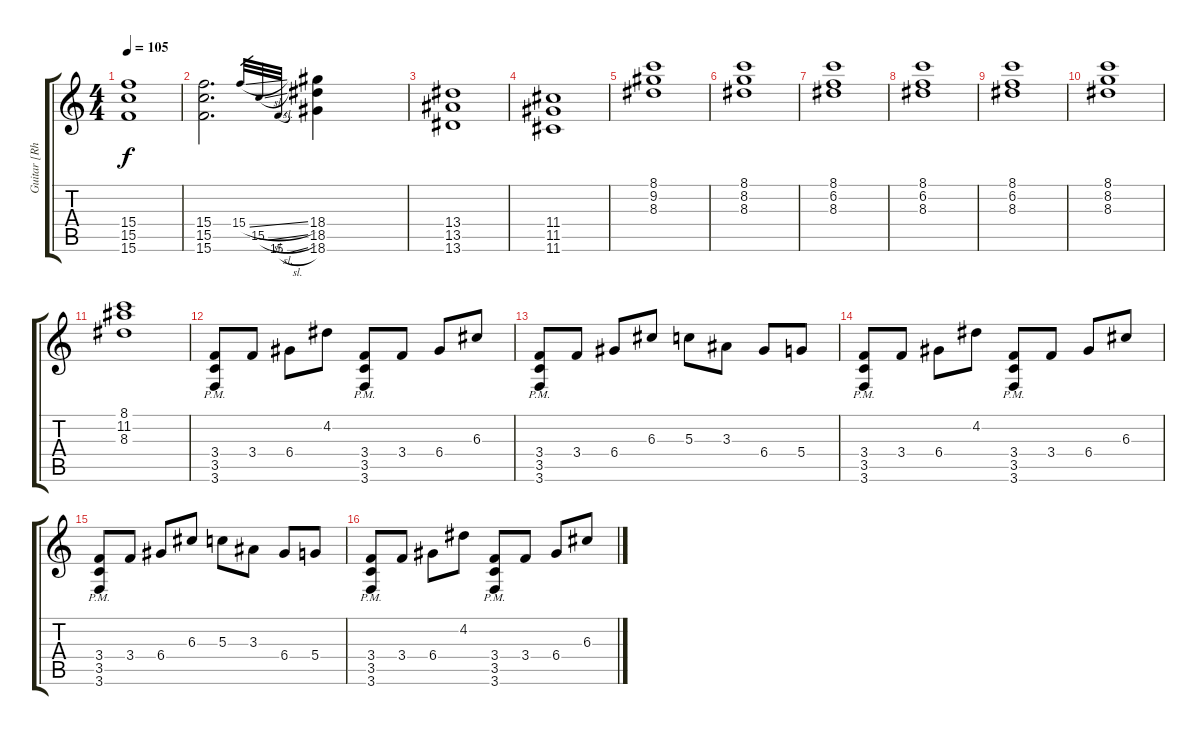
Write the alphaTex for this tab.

\track ("Guitar [Rhythm]" "Guitar [Rh") {instrument electricguitarclean}
\staff {score tabs}
\tuning (E4 B3 G3 D3 A2 D2) {hide}
\ts (4 4)
\tempo 105
\clef g2
\ks c
(15.4 15.5 15.6).1{dy f} |
(15.4 15.5 15.6).2{d} 15.4{sl}.32{gr} 15.5{sl}.32{gr} 15.6{sl}.32{gr} (18.4 18.5 18.6).4 |
(13.4 13.5 13.6).1 |
(11.4 11.5 11.6).1 |
(8.1 9.2 8.3).1 |
(8.1 8.2 8.3).1 |
(8.1 6.2 8.3).1 |
(8.1 6.2 8.3).1 |
(8.1 6.2 8.3).1 |
(8.1 8.2 8.3).1 |
(8.1 11.2 8.3).1 |
(3.4{pm} 3.5{pm} 3.6{pm}).8 3.4.8 6.4.8 4.2.8 (3.4{pm} 3.5{pm} 3.6{pm}).8 3.4.8 6.4.8 6.3.8 |
(3.4{pm} 3.5{pm} 3.6{pm}).8 3.4.8 6.4.8 6.3.8 5.3.8 3.3.8 6.4.8 5.4.8 |
(3.4{pm} 3.5{pm} 3.6{pm}).8 3.4.8 6.4.8 4.2.8 (3.4{pm} 3.5{pm} 3.6{pm}).8 3.4.8 6.4.8 6.3.8 |
(3.4{pm} 3.5{pm} 3.6{pm}).8 3.4.8 6.4.8 6.3.8 5.3.8 3.3.8 6.4.8 5.4.8 |
(3.4{pm} 3.5{pm} 3.6{pm}).8 3.4.8 6.4.8 4.2.8 (3.4{pm} 3.5{pm} 3.6{pm}).8 3.4.8 6.4.8 6.3.8
